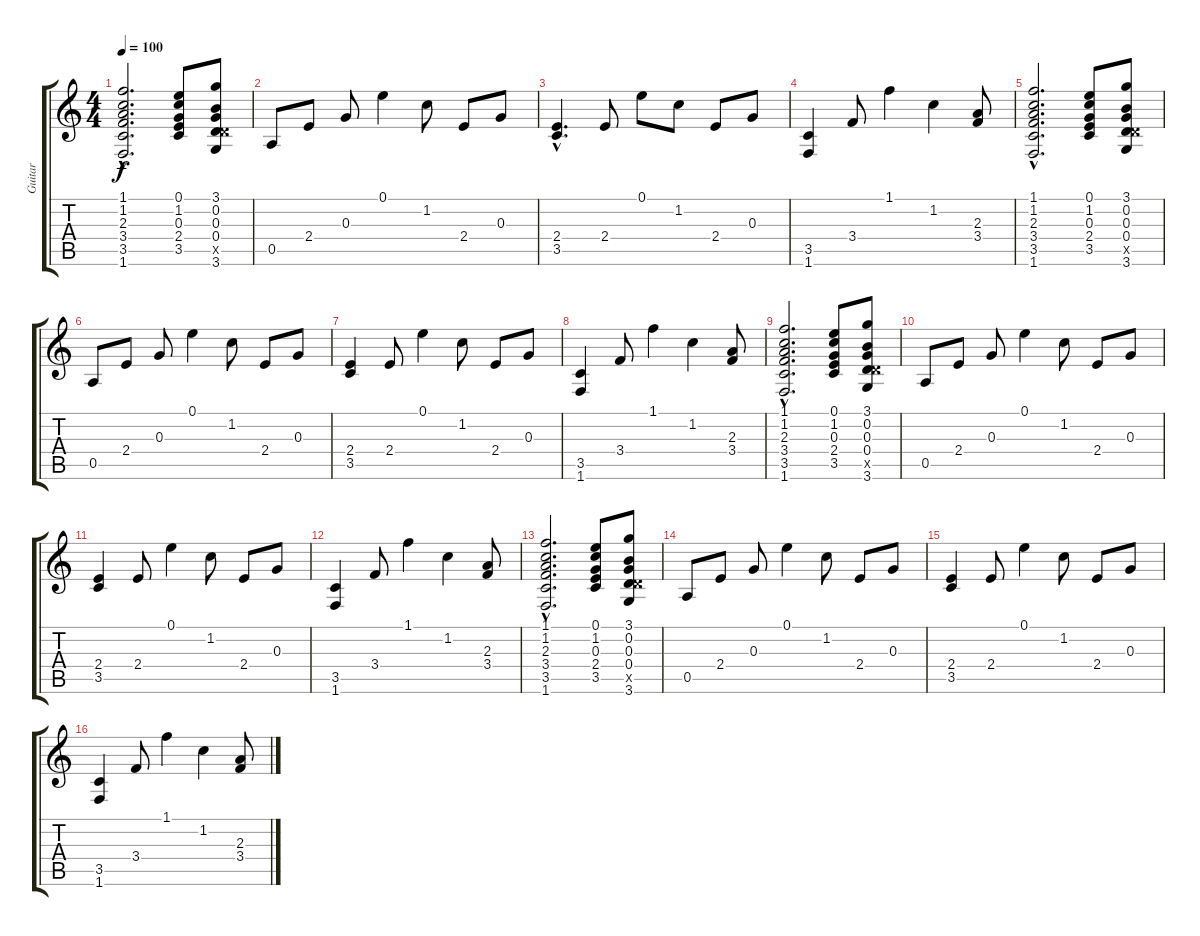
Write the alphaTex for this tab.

\track ("Guitar " "Guitar ") {instrument distortionguitar}
\staff {score tabs}
\tuning (E4 B3 G3 D3 A2 E2) {hide}
\ts (4 4)
\tempo 100
\clef g2
\ks c
(1.1{hac} 1.2{hac} 2.3{hac} 3.4{hac} 3.5{hac} 1.6{hac}).2{d dy f} (0.1 1.2 0.3 2.4 3.5).8 (3.1 0.2 0.3 0.4 5.5{x} 3.6).8 |
0.5.8 2.4.8 0.3.8 0.1.4 1.2.8 2.4.8 0.3.8 |
(2.4{hac} 3.5{hac}).4{d} 2.4.8 0.1.8 1.2.8 2.4.8 0.3.8 |
(3.5 1.6).4 3.4.8 1.1.4 1.2.4 (2.3 3.4).8 |
(1.1{hac} 1.2{hac} 2.3{hac} 3.4{hac} 3.5{hac} 1.6{hac}).2{d} (0.1 1.2 0.3 2.4 3.5).8 (3.1 0.2 0.3 0.4 5.5{x} 3.6).8 |
0.5.8 2.4.8 0.3.8 0.1.4 1.2.8 2.4.8 0.3.8 |
(2.4 3.5).4 2.4.8 0.1.4 1.2.8 2.4.8 0.3.8 |
(3.5 1.6).4 3.4.8 1.1.4 1.2.4 (2.3 3.4).8 |
(1.1{hac} 1.2{hac} 2.3{hac} 3.4{hac} 3.5{hac} 1.6{hac}).2{d} (0.1 1.2 0.3 2.4 3.5).8{volume 11} (3.1 0.2 0.3 0.4 5.5{x} 3.6).8 |
0.5.8 2.4.8 0.3.8 0.1.4 1.2.8 2.4.8 0.3.8 |
(2.4 3.5).4 2.4.8 0.1.4 1.2.8 2.4.8 0.3.8 |
(3.5 1.6).4 3.4.8 1.1.4 1.2.4 (2.3 3.4).8 |
(1.1{hac} 1.2{hac} 2.3{hac} 3.4{hac} 3.5{hac} 1.6{hac}).2{d} (0.1 1.2 0.3 2.4 3.5).8 (3.1 0.2 0.3 0.4 5.5{x} 3.6).8 |
0.5.8 2.4.8 0.3.8 0.1.4 1.2.8 2.4.8 0.3.8 |
(2.4 3.5).4 2.4.8 0.1.4 1.2.8 2.4.8 0.3.8 |
(3.5 1.6).4 3.4.8 1.1.4 1.2.4 (2.3 3.4).8
